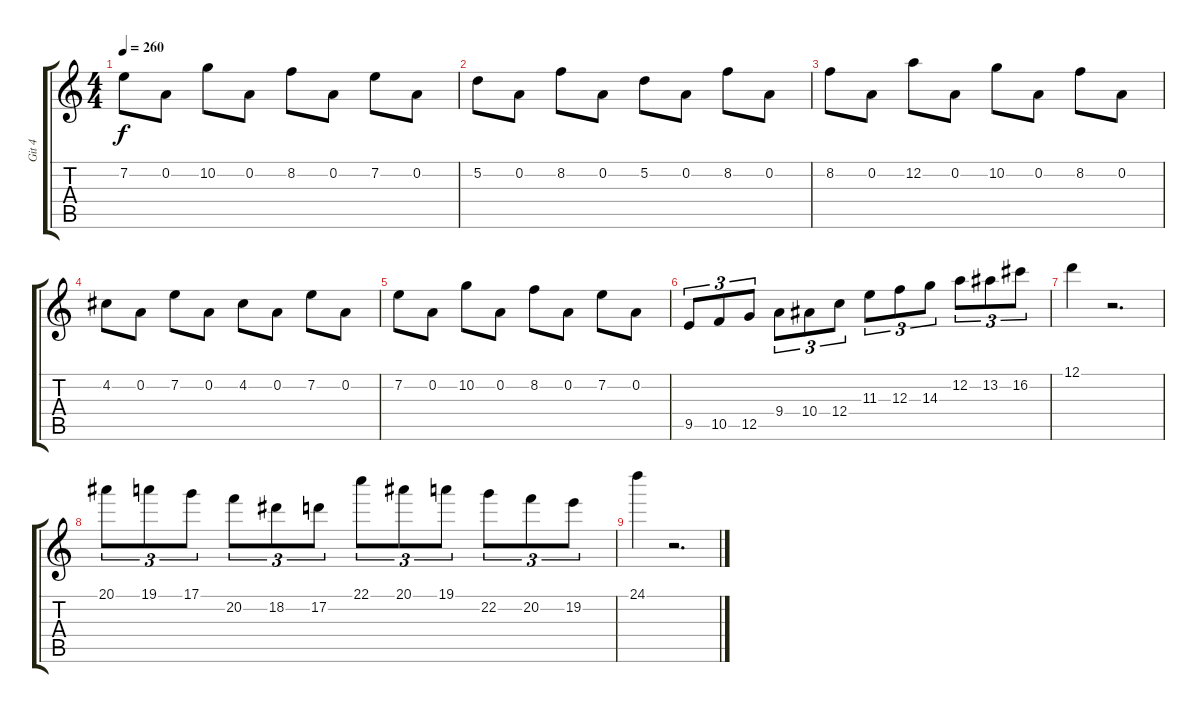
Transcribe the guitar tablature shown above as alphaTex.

\track ("Git 4" "Git 4") {instrument overdrivenguitar}
\staff {score tabs}
\tuning (D4 A3 F3 C3 G2 D2) {hide}
\ts (4 4)
\tempo 260
\clef g2
\ks c
7.2.8{dy f} 0.2.8 10.2.8 0.2.8 8.2.8 0.2.8 7.2.8 0.2.8 |
5.2.8 0.2.8 8.2.8 0.2.8 5.2.8 0.2.8 8.2.8 0.2.8 |
8.2.8 0.2.8 12.2.8 0.2.8 10.2.8 0.2.8 8.2.8 0.2.8 |
4.2.8 0.2.8 7.2.8 0.2.8 4.2.8 0.2.8 7.2.8 0.2.8 |
7.2.8 0.2.8 10.2.8 0.2.8 8.2.8 0.2.8 7.2.8 0.2.8 |
9.5.8{tu (3 2)} 10.5.8{tu (3 2)} 12.5.8{tu (3 2)} 9.4.8{tu (3 2)} 10.4.8{tu (3 2)} 12.4.8{tu (3 2)} 11.3.8{tu (3 2)} 12.3.8{tu (3 2)} 14.3.8{tu (3 2)} 12.2.8{tu (3 2)} 13.2.8{tu (3 2)} 16.2.8{tu (3 2)} |
12.1.4 r.2{d} |
20.1.8{tu (3 2)} 19.1.8{tu (3 2)} 17.1.8{tu (3 2)} 20.2.8{tu (3 2)} 18.2.8{tu (3 2)} 17.2.8{tu (3 2)} 22.1.8{tu (3 2)} 20.1.8{tu (3 2)} 19.1.8{tu (3 2)} 22.2.8{tu (3 2)} 20.2.8{tu (3 2)} 19.2.8{tu (3 2)} |
24.1.4 r.2{d}
